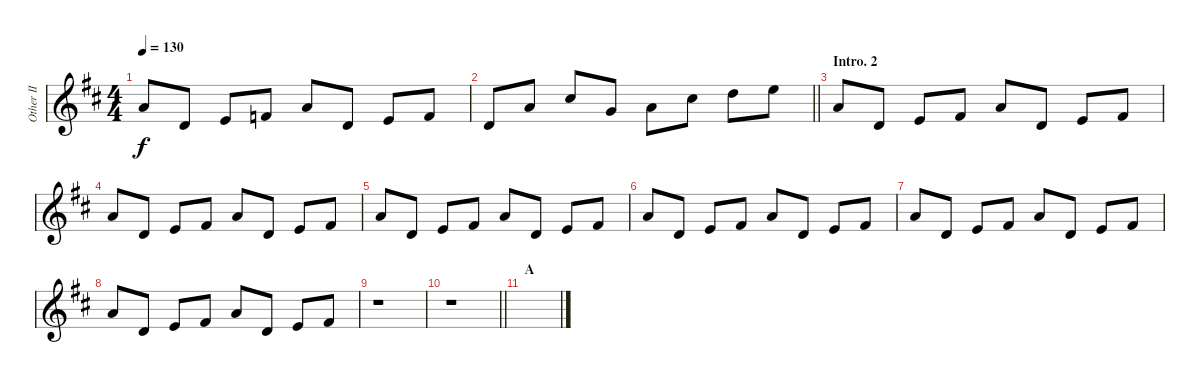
\track ("Other II" "Other II") {instrument lead5charang}
\staff {score}
\tuning (E5 B4 G4 D4 A3 E3 B2) {hide}
\ts (4 4)
\tempo 130
\clef g2
\ks d
2.3.8{dy f} 0.4.8 2.4.8 3.4.8 2.3.8 0.4.8 2.4.8 3.4.8 |
\barLineRight lightlight
0.4.8 2.3.8 2.2.8 0.3.8 2.3.8 2.2.8 3.2.8 0.1.8 |
\section ("" "Intro. 2")
2.3.8 0.4.8 2.4.8 4.4.8 2.3.8 0.4.8 2.4.8 4.4.8 |
2.3.8 0.4.8 2.4.8 4.4.8 2.3.8 0.4.8 2.4.8 4.4.8 |
2.3.8 0.4.8 2.4.8 4.4.8 2.3.8 0.4.8 2.4.8 4.4.8 |
2.3.8 0.4.8 2.4.8 4.4.8 2.3.8 0.4.8 2.4.8 4.4.8 |
2.3.8 0.4.8 2.4.8 4.4.8 2.3.8 0.4.8 2.4.8 4.4.8 |
2.3.8 0.4.8 2.4.8 4.4.8 2.3.8 0.4.8 2.4.8 4.4.8 |
r.1 |
\barLineRight lightlight
r.1 |
\section ("" "A")
